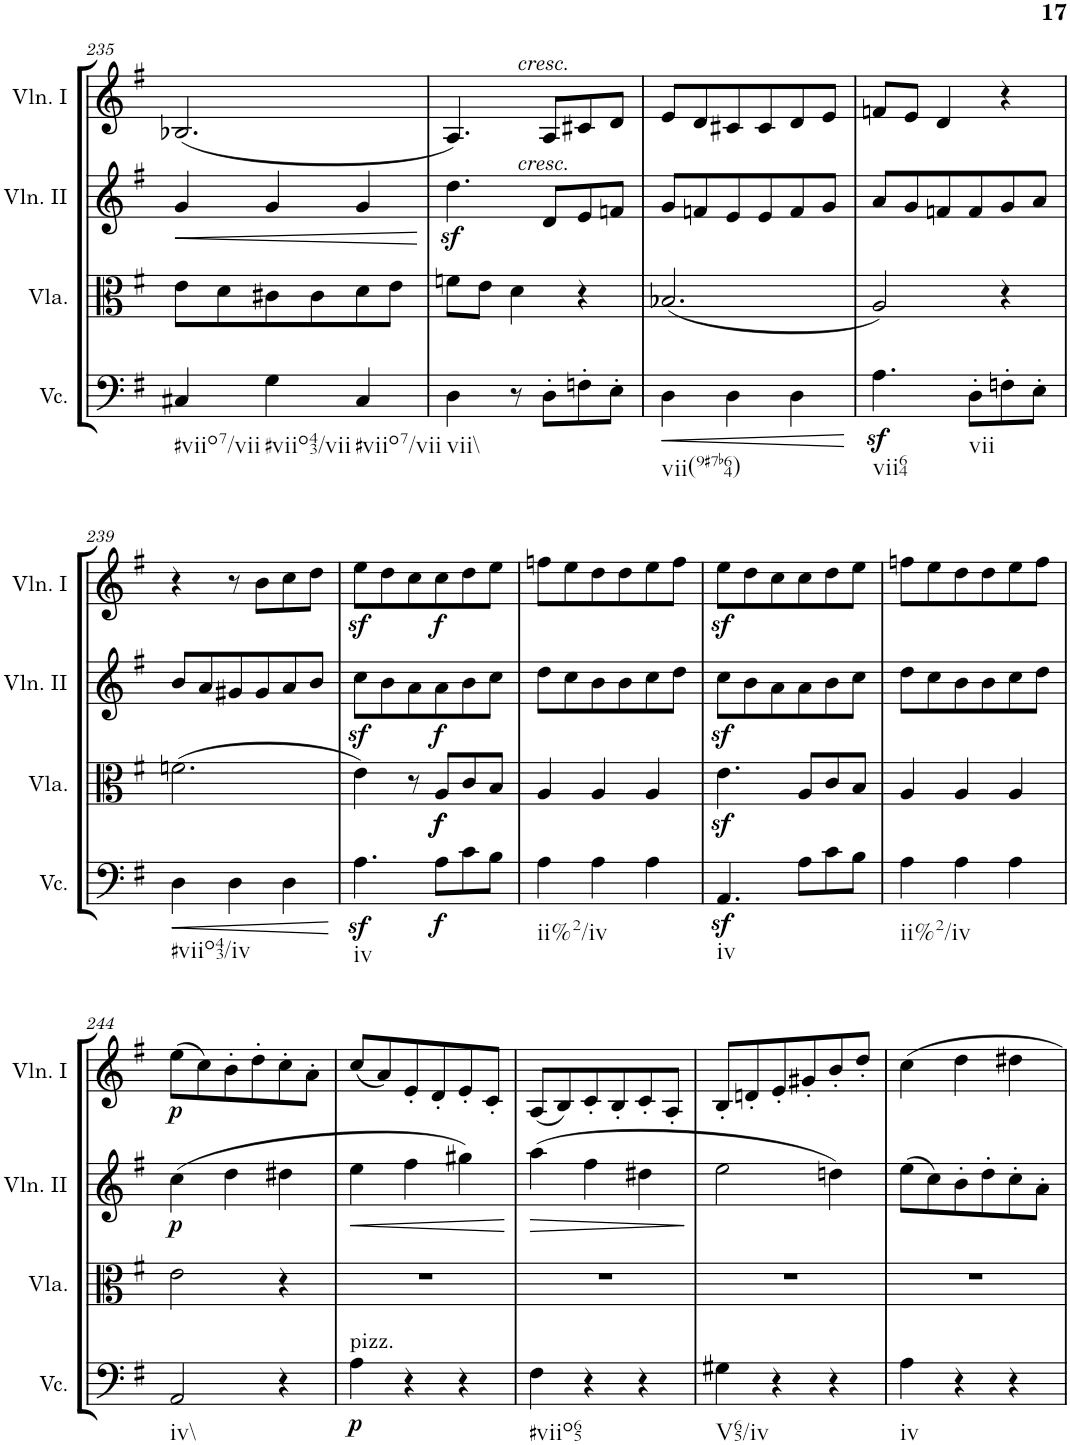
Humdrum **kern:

**kern	**dynam	**kern	**dynam	**kern	**dynam	**kern	**dynam
*part4	*part4	*part3	*part3	*part2	*part2	*part1	*part1
*staff4	*staff4	*staff3	*staff3	*staff2	*staff2	*staff1	*staff1
*I"Violoncello	*	*I"Viola	*	*I"Violino II	*	*I"Violino I	*
*I'Vc.	*	*I'Vla.	*	*I'Vln. II	*	*I'Vln. I	*
!!LO:PB:g=z
*clefF4	*	*clefC3	*	*clefG2	*	*clefG2	*
*k[f#]	*	*k[f#]	*	*k[f#]	*	*k[f#]	*
*M3/4	*	*M3/4	*	*M3/4	*	*M3/4	*
=235	=235	=235	=235	=235	=235	=235	=235
!LO:TX:b:t=#viio7/vii	!	!	!	!	!	!	!
!	!	!	!	!	!LO:HP:b	!	!
4C#X/	.	8e\L	.	4g/	<	(2.B-X/	.
.	.	8d\	.	.	.	.	.
!LO:TX:b:t=#viio43/vii	!	!	!	!	!	!	!
4G\	.	8c#X\	.	4g/	.	.	.
.	.	8c#\	.	.	.	.	.
!LO:TX:b:t=#viio7/vii	!	!	!	!	!	!	!
4C#/	.	8d\	.	4g/	.	.	.
.	.	8e\J	.	.	.	.	.
.	.	.	.	.	[	.	.
=236	=236	=236	=236	=236	=236	=236	=236
!LO:TX:b:t=vii\\	!	!	!	!	!	!	!
4D\	.	8fn\L	.	4.ddz<\	.	4.A/)	.
.	.	8e\J	.	.	.	.	.
8r	.	4d\	.	.	.	.	.
!	!	!	!	!	!	!LO:TX:a:i:t=cresc.	!
!	!	!	!	!LO:TX:a:i:t=cresc.	!	!	!
8D'\L	.	.	.	8d/L	.	8A/L	.
8Fn'\	.	4r	.	8e/	.	8c#X/	.
8E'\J	.	.	.	8fn/J	.	8d/J	.
=237	=237	=237	=237	=237	=237	=237	=237
!LO:TX:b:t=vii(9#7b64)	!	!	!	!	!	!	!
!	!LO:HP:b	!	!	!	!	!	!
4D\	<	(2.B-X/	.	8g/L	.	8e/L	.
.	.	.	.	8fn/	.	8d/	.
4D\	.	.	.	8e/	.	8c#X/	.
.	.	.	.	8e/	.	8c#/	.
4D\	.	.	.	8f/	.	8d/	.
.	.	.	.	8g/J	.	8e/J	.
.	[	.	.	.	.	.	.
=238	=238	=238	=238	=238	=238	=238	=238
!LO:TX:b:t=vii64	!	!	!	!	!	!	!
4.Az<\	.	2A/)	.	8a/L	.	8fn/L	.
.	.	.	.	8g/	.	8e/J	.
.	.	.	.	8fn/	.	4d/	.
!LO:TX:b:t=vii	!	!	!	!	!	!	!
8D'\L	.	.	.	8f/	.	.	.
8Fn'\	.	4r	.	8g/	.	4r	.
8E'\J	.	.	.	8a/J	.	.	.
!!LO:LB:g=z
=239	=239	=239	=239	=239	=239	=239	=239
!LO:TX:b:t=#viio43/iv	!	!	!	!	!	!	!
!	!LO:HP:b	!	!	!	!	!	!
4D\	<	(2.fn\	.	8b/L	.	4r	.
.	.	.	.	8a/	.	.	.
4D\	.	.	.	8g#X/	.	8r	.
.	.	.	.	8g#/	.	8b\L	.
4D\	.	.	.	8a/	.	8cc\	.
.	.	.	.	8b/J	.	8dd\J	.
.	[	.	.	.	.	.	.
=240	=240	=240	=240	=240	=240	=240	=240
!LO:TX:b:t=iv	!	!	!	!	!	!	!
4.Az<\	.	4e\)	.	8ccz<\L	.	8eez<\L	.
.	.	.	.	8b\	.	8dd\	.
.	.	8r	.	8a\	.	8cc\	.
!	!LO:DY:b	!	!LO:DY:b	!	!	!	!
!	!	!	!LO:DY:n=1:b	!	!LO:DY:b	!	!LO:DY:b
8A\L	f	8A/L	f f	8a\	f	8cc\	f
8c\	.	8c/	.	8b\	.	8dd\	.
8B\J	.	8B/J	.	8cc\J	.	8ee\J	.
=241	=241	=241	=241	=241	=241	=241	=241
!LO:TX:b:t=ii%2/iv	!	!	!	!	!	!	!
4A\	.	4A/	.	8dd\L	.	8ffn\L	.
.	.	.	.	8cc\	.	8ee\	.
4A\	.	4A/	.	8b\	.	8dd\	.
.	.	.	.	8b\	.	8dd\	.
4A\	.	4A/	.	8cc\	.	8ee\	.
.	.	.	.	8dd\J	.	8ff\J	.
=242	=242	=242	=242	=242	=242	=242	=242
!LO:TX:b:t=iv	!	!	!	!	!	!	!
4.AAz</	.	4.ez<\	.	8ccz<\L	.	8eez<\L	.
.	.	.	.	8b\	.	8dd\	.
.	.	.	.	8a\	.	8cc\	.
8A\L	.	8A/L	.	8a\	.	8cc\	.
8c\	.	8c/	.	8b\	.	8dd\	.
8B\J	.	8B/J	.	8cc\J	.	8ee\J	.
=243	=243	=243	=243	=243	=243	=243	=243
!LO:TX:b:t=ii%2/iv	!	!	!	!	!	!	!
4A\	.	4A/	.	8dd\L	.	8ffn\L	.
.	.	.	.	8cc\	.	8ee\	.
4A\	.	4A/	.	8b\	.	8dd\	.
.	.	.	.	8b\	.	8dd\	.
4A\	.	4A/	.	8cc\	.	8ee\	.
.	.	.	.	8dd\J	.	8ff\J	.
!!LO:LB:g=z
=244	=244	=244	=244	=244	=244	=244	=244
!LO:TX:b:t=iv\\	!	!	!	!	!	!	!
!	!	!	!	!	!LO:DY:b	!	!LO:DY:b
2AA/	.	2e\	.	(4cc\	p	(8ee\L	p
.	.	.	.	.	.	8cc\)	.
.	.	.	.	4dd\	.	8b'\	.
.	.	.	.	.	.	8dd'\	.
4r	.	4r	.	4dd#X\	.	8cc'\	.
.	.	.	.	.	.	8a'\J	.
=245	=245	=245	=245	=245	=245	=245	=245
!LO:TX:a:t=pizz.	!	!	!	!	!	!	!
!	!LO:DY:b	!	!	!	!LO:HP:b	!	!
4A\	p	2.r	.	4ee\	<	(8cc/L	.
.	.	.	.	.	.	8a/)	.
4r	.	.	.	4ff#\	.	8e'/	.
.	.	.	.	.	.	8d'/	.
4r	.	.	.	4gg#X\)	.	8e'/	.
.	.	.	.	.	.	8c'/J	.
.	.	.	.	.	[	.	.
=246	=246	=246	=246	=246	=246	=246	=246
!LO:TX:b:t=#viio65	!	!	!	!	!	!	!
!	!	!	!	!	!LO:HP:b	!	!
4F#\	.	2.r	.	(4aa\	>	(8A/L	.
.	.	.	.	.	.	8B/)	.
4r	.	.	.	4ff#\	.	8c'/	.
.	.	.	.	.	.	8B'/	.
4r	.	.	.	4dd#X\	.	8c'/	.
.	.	.	.	.	.	8A'/J	.
.	.	.	.	.	]	.	.
=247	=247	=247	=247	=247	=247	=247	=247
!LO:TX:b:t=V65/iv	!	!	!	!	!	!	!
4G#X\	.	2.r	.	2ee\	.	8B'/L	.
.	.	.	.	.	.	8dn'/	.
4r	.	.	.	.	.	8e'/	.
.	.	.	.	.	.	8g#X'/	.
4r	.	.	.	4ddn\)	.	8b'/	.
.	.	.	.	.	.	8dd'/J	.
=248	=248	=248	=248	=248	=248	=248	=248
!LO:TX:b:t=iv	!	!	!	!	!	!	!
4A\	.	2.r	.	(8ee\L	.	4cc\	.
.	.	.	.	8cc\)	.	.	.
4r	.	.	.	8b'\	.	4dd\	.
.	.	.	.	8dd'\	.	.	.
4r	.	.	.	8cc'\	.	4dd#X\	.
.	.	.	.	8a'\J	.	.	.
=	=	=	=	=	=	=	=
*-	*-	*-	*-	*-	*-	*-	*-
